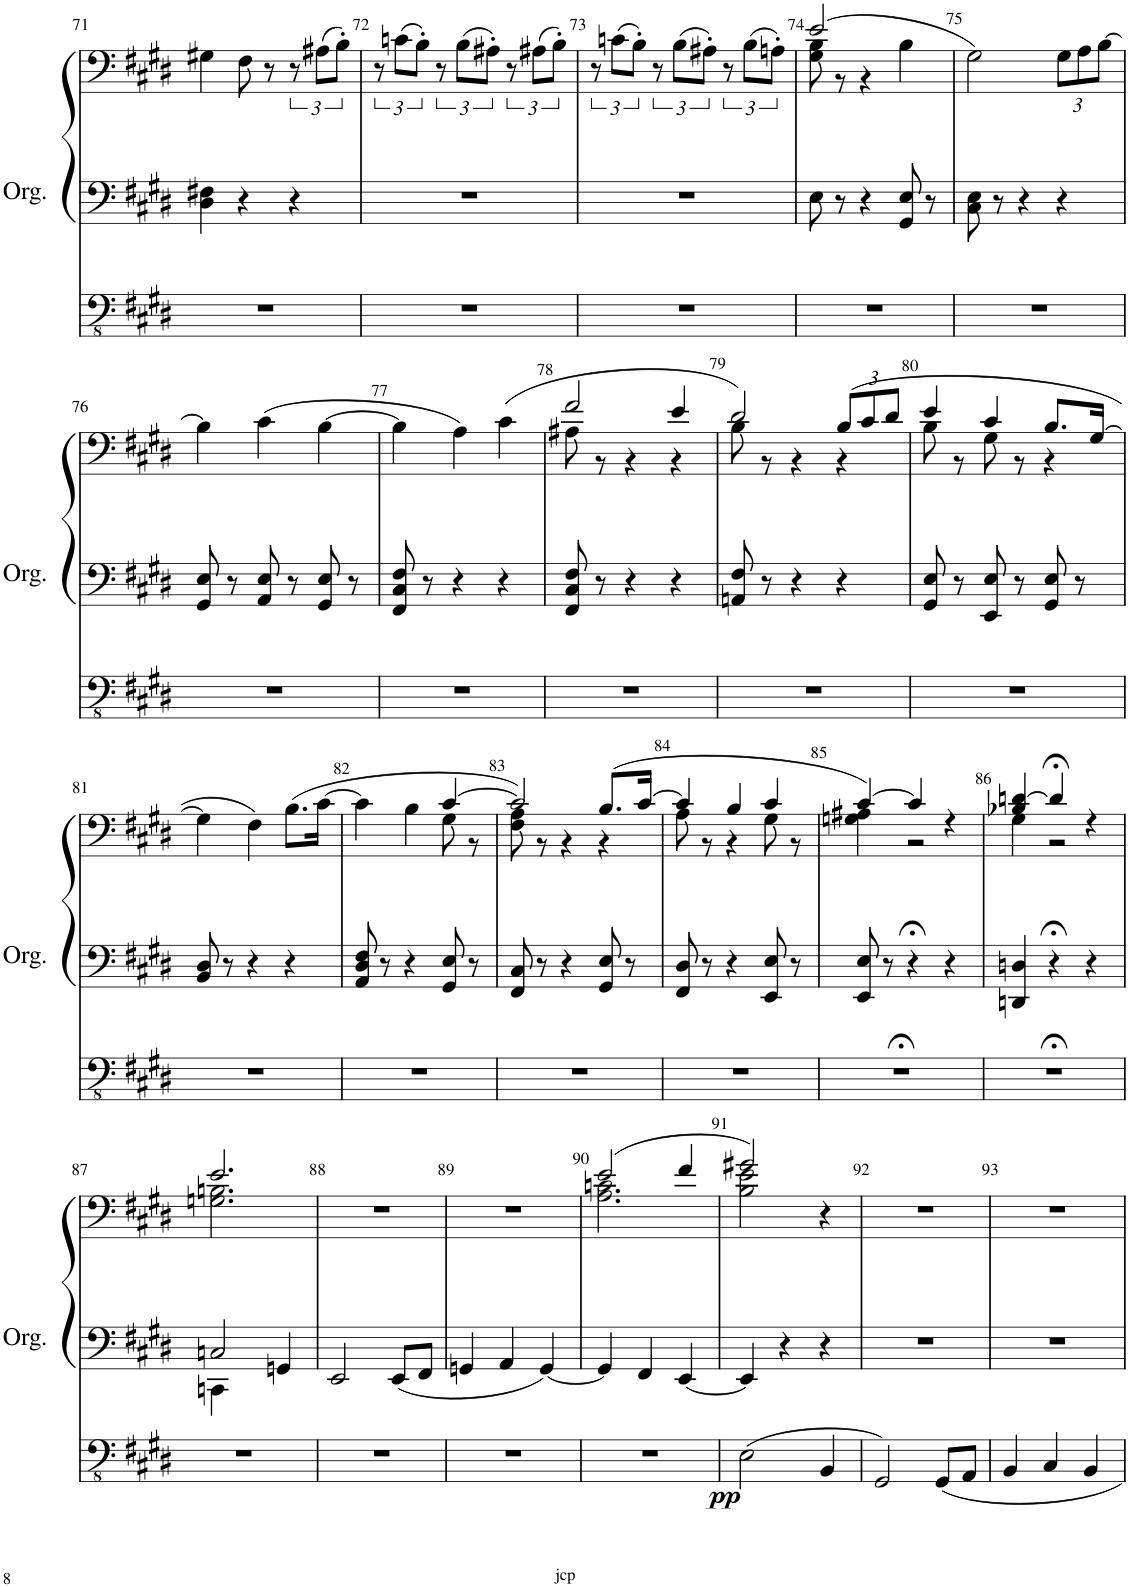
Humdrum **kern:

**kern	**kern	**kern	**dynam
*part1	*part1	*part1	*part1
*staff3	*staff2	*staff1	*staff1/2/3
*I"Orgue à tuyaux	*	*	*
*I'Org.	*	*	*
!!LO:PB:g=z
*clefFv4	*clefF4	*clefF4	*
*k[f#c#g#d#]	*k[f#c#g#d#]	*k[f#c#g#d#]	*
*M3/4	*M3/4	*M3/4	*
=71	=71	=71	=71
2.r	4D#\ 4F#X\	4G#X\	.
.	4r	8F#\	.
.	.	8r	.
.	4r	12r	.
.	.	(12A#X\L	.
.	.	12B'\J)	.
=72	=72	=72	=72
2.r	2.r	12r	.
.	.	(12cn\L	.
.	.	12B'\J)	.
.	.	12r	.
.	.	(12B\L	.
.	.	12A#X'\J)	.
.	.	12r	.
.	.	(12A#X\L	.
.	.	12B'\J)	.
=73	=73	=73	=73
2.r	2.r	12r	.
.	.	(12cn\L	.
.	.	12B'\J)	.
.	.	12r	.
.	.	(12B\L	.
.	.	12A#X'\J)	.
.	.	12r	.
.	.	(12B\L	.
.	.	12An'\J)	.
=74	=74	=74	=74
*	*	*^	*
2.r	8E\	(2e/	8G#\ 8B\	.
.	8r	.	8r	.
.	4r	.	4r	.
.	8GG#/ 8E/	4B\	4ryy	.
.	8r	.	.	.
*	*	*v	*v	*
=75	=75	=75	=75
2.r	8C#\ 8E\	2G#\)	.
.	8r	.	.
.	4r	.	.
*	*	*Xbrackettup	*
.	4r	12G#\L	.
.	.	12A\	.
.	.	[12B\J	.
!!LO:LB:g=z
=76	=76	=76	=76
2.r	8GG#/ 8E/	4B\]	.
.	8r	.	.
.	8AA/ 8E/	(4c#\	.
.	8r	.	.
.	8GG#/ 8E/	[4B\	.
.	8r	.	.
=77	=77	=77	=77
2.r	8FF#/ 8C#/ 8F#/	4B\]	.
.	8r	.	.
.	4r	4A\)	.
.	4r	(4c#\	.
=78	=78	=78	=78
*	*	*^	*
2.r	8FF#/ 8C#/ 8F#/	2f#/	8A#X\	.
.	8r	.	8r	.
.	4r	.	4r	.
.	4r	4e/	4r	.
=79	=79	=79	=79	=79
2.r	8AAn/ 8F#/	2d#/)	8B\	.
.	8r	.	8r	.
.	4r	.	4r	.
.	4r	(12B/L	4r	.
.	.	12c#/	.	.
.	.	12d#/J	.	.
=80	=80	=80	=80	=80
2.r	8GG#/ 8E/	4e/	8B\	.
.	8r	.	8r	.
.	8EE/ 8E/	4c#/	8G#\	.
.	8r	.	8r	.
.	8GG#/ 8E/	8.B/L	4r	.
.	8r	.	.	.
.	.	[16G#/Jk	.	.
*	*	*v	*v	*
!!LO:LB:g=z
=81	=81	=81	=81
2.r	8BB/ 8D#/	4G#\]	.
.	8r	.	.
.	4r	4F#\)	.
.	4r	(8.B\L	.
.	.	[16c#\Jk	.
=82	=82	=82	=82
*	*	*^	*
2.r	8AA/ 8D#/ 8F#/	4c#\]	2ryy	.
.	8r	.	.	.
.	4r	4B\	.	.
.	8GG#/ 8E/	[4c#/	8G#\	.
.	8r	.	8r	.
=83	=83	=83	=83	=83
2.r	8FF#/ 8C#/	2c#/])	8F#\ 8A\	.
.	8r	.	8r	.
.	4r	.	4r	.
.	8GG#/ 8E/	(8.B/L	4r	.
.	8r	.	.	.
.	.	[16c#/Jk	.	.
=84	=84	=84	=84	=84
2.r	8FF#/ 8D#/	4c#/]	8A\	.
.	8r	.	8r	.
.	4r	4B/	4r	.
.	8EE/ 8E/	4c#/	8G#\	.
.	8r	.	8r	.
=85	=85	=85	=85	=85
2.r;<	8EE/ 8E/	[4c#/)	4Gn\ 4A#X\	.
.	8r	.	.	.
.	4r;<	4c#/]	2r	.
.	4r	4r	.	.
=86	=86	=86	=86	=86
2.r;<	4DDn/ 4Dn/	4B-X/ [4dn/	4G#\	.
.	4r;<	4d;</]	2r	.
.	4r	4r	.	.
!!LO:LB:g=z	!!
=87	=87	=87	=87	=87
*	*^	*	*	*
2.r	2Cn/	4CCn\	2.e/	2.Gn\ 2.Bn\	.
.	.	2ryy	.	.	.
.	4GGn/	.	.	.	.
*	*v	*v	*	*	*
*	*	*v	*v	*
=88	=88	=88	=88
2.r	2EE/	2.r	.
.	8EE/L	.	.
.	8FF#/J	.	.
=89	=89	=89	=89
2.r	4GGn/	2.r	.
.	4AA/	.	.
.	[4GG/	.	.
=90	=90	=90	=90
*	*	*^	*
2.r	4GG/]	(2e/	2.A\ 2.cn\	.
.	4FF#/	.	.	.
.	[4EE/	4f#/	.	.
=91	=91	=91	=91	=91
!	!	!	!	!LO:DY:b=3
2EE\	4EE/]	2g#X/)	2B\ 2e\	pp
.	4r	.	.	.
4BBB/	4r	4r	4ryy	.
*	*	*v	*v	*
=92	=92	=92	=92
2GGG#/	2.r	2.r	.
8GGG#/L	.	.	.
8AAA/J	.	.	.
=93	=93	=93	=93
4BBB/	2.r	2.r	.
4CC#/	.	.	.
4BBB/	.	.	.
=	=	=	=
*-	*-	*-	*-
